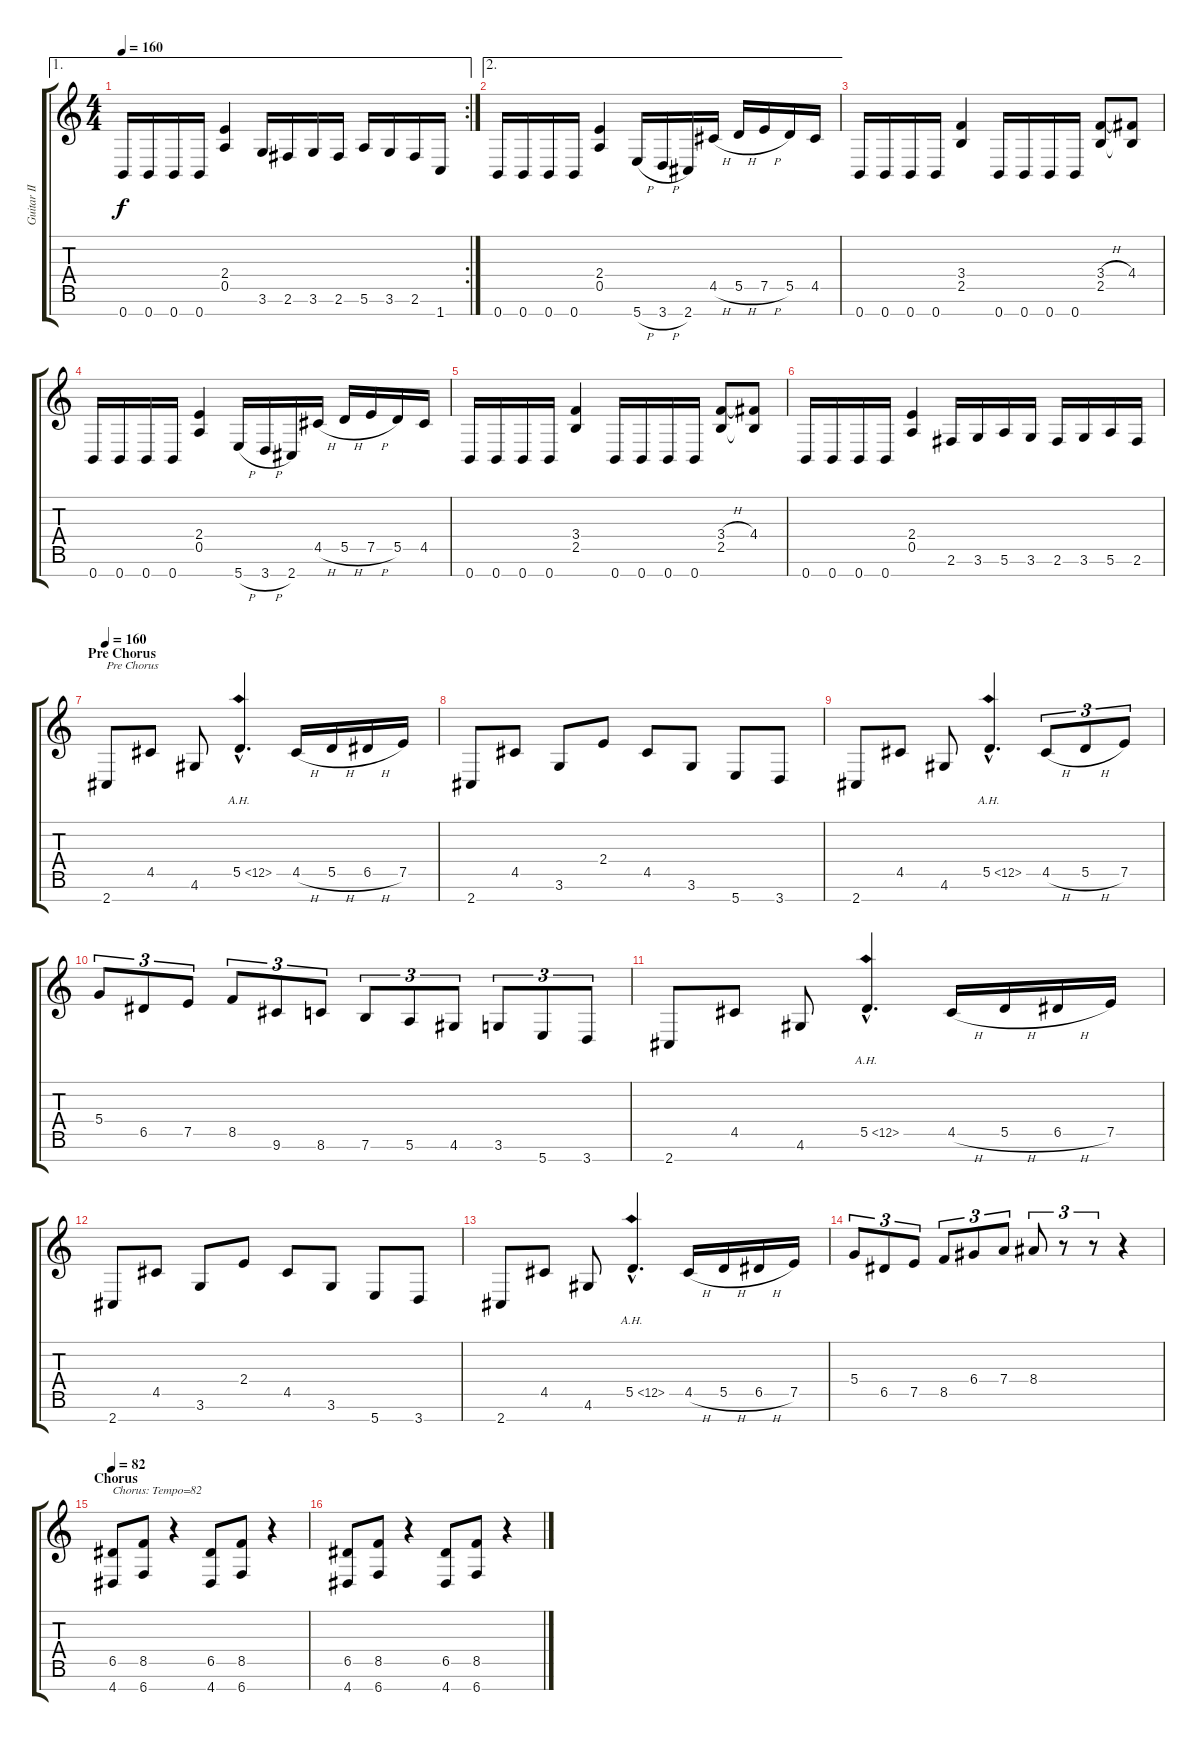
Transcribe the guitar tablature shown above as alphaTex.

\track ("Guitar II [Samoth]" "Guitar II ") {instrument distortionguitar}
\staff {score tabs}
\tuning (E4 B3 G3 D3 A2 E2 B1) {hide}
\ae 1
\rc 2
\ts (4 4)
\tempo 160
\clef g2
\ks c
0.7.16{dy f} 0.7.16 0.7.16 0.7.16 (2.4 0.5).4 3.6.16 2.6.16 3.6.16 2.6.16 5.6.16 3.6.16 2.6.16 1.7.16 |
\ae 2
0.7.16 0.7.16 0.7.16 0.7.16 (2.4 0.5).4 5.7{h}.16 3.7{h}.16 2.7.16 4.5{h}.16 5.5{h}.16 7.5{h}.16 5.5.16 4.5.16 |
0.7.16 0.7.16 0.7.16 0.7.16 (3.4 2.5).4 0.7.16 0.7.16 0.7.16 0.7.16 (3.4{h} 2.5).8 (4.4 2.5{t}).8 |
0.7.16 0.7.16 0.7.16 0.7.16 (2.4 0.5).4 5.7{h}.16 3.7{h}.16 2.7.16 4.5{h}.16 5.5{h}.16 7.5{h}.16 5.5.16 4.5.16 |
0.7.16 0.7.16 0.7.16 0.7.16 (3.4 2.5).4 0.7.16 0.7.16 0.7.16 0.7.16 (3.4{h} 2.5).8 (4.4 2.5{t}).8 |
0.7.16 0.7.16 0.7.16 0.7.16 (2.4 0.5).4 2.6.16 3.6.16 5.6.16 3.6.16 2.6.16 3.6.16 5.6.16 2.6.16 |
\section ("" "Pre Chorus")
\tempo 160
2.7.8{txt "Pre Chorus"} 4.5.8 4.6.8 5.5{ah 7 hac}.4{d} 4.5{h}.16 5.5{h}.16 6.5{h}.16 7.5.16 |
2.7.8 4.5.8 3.6.8 2.4.8 4.5.8 3.6.8 5.7.8 3.7.8 |
2.7.8 4.5.8 4.6.8 5.5{ah 7 hac}.4{d} 4.5{h}.8{tu (3 2)} 5.5{h}.8{tu (3 2)} 7.5.8{tu (3 2)} |
5.4.8{tu (3 2)} 6.5.8{tu (3 2)} 7.5.8{tu (3 2)} 8.5.8{tu (3 2)} 9.6.8{tu (3 2)} 8.6.8{tu (3 2)} 7.6.8{tu (3 2)} 5.6.8{tu (3 2)} 4.6.8{tu (3 2)} 3.6.8{tu (3 2)} 5.7.8{tu (3 2)} 3.7.8{tu (3 2)} |
2.7.8 4.5.8 4.6.8 5.5{ah 7 hac}.4{d} 4.5{h}.16 5.5{h}.16 6.5{h}.16 7.5.16 |
2.7.8 4.5.8 3.6.8 2.4.8 4.5.8 3.6.8 5.7.8 3.7.8 |
2.7.8 4.5.8 4.6.8 5.5{ah 7 hac}.4{d} 4.5{h}.16 5.5{h}.16 6.5{h}.16 7.5.16 |
5.4.8{tu (3 2)} 6.5.8{tu (3 2)} 7.5.8{tu (3 2)} 8.5.8{tu (3 2)} 6.4.8{tu (3 2)} 7.4.8{tu (3 2)} 8.4.8{tu (3 2)} r.8{tu (3 2)} r.8{tu (3 2)} r.4 |
\section ("" "Chorus")
\tempo 82
(6.5 4.7).8{txt "Chorus: Tempo=82"} (8.5 6.7).8 r.4 (6.5 4.7).8 (8.5 6.7).8 r.4 |
(6.5 4.7).8 (8.5 6.7).8 r.4 (6.5 4.7).8 (8.5 6.7).8 r.4
